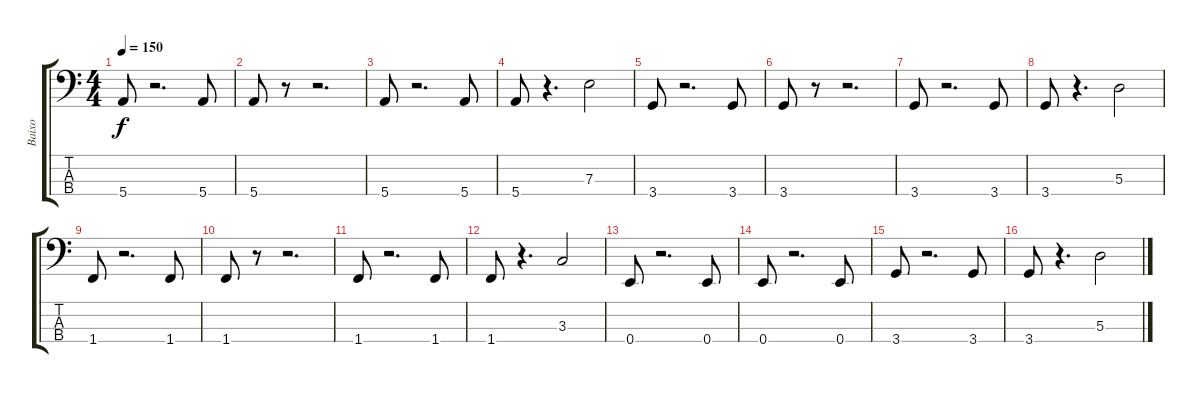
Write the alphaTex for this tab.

\track ("Baixo" "Baixo") {instrument electricbassfinger}
\staff {score tabs}
\tuning (G2 D2 A1 E1) {hide}
\ts (4 4)
\tempo 150
\clef f4
\ks c
5.4.8{dy f} r.2{d} 5.4.8 |
5.4.8 r.8 r.2{d} |
5.4.8 r.2{d} 5.4.8 |
5.4.8 r.4{d} 7.3.2 |
3.4.8 r.2{d} 3.4.8 |
3.4.8 r.8 r.2{d} |
3.4.8 r.2{d} 3.4.8 |
3.4.8 r.4{d} 5.3.2 |
1.4.8 r.2{d} 1.4.8 |
1.4.8 r.8 r.2{d} |
1.4.8 r.2{d} 1.4.8 |
1.4.8 r.4{d} 3.3.2 |
0.4.8 r.2{d} 0.4.8 |
0.4.8 r.2{d} 0.4.8 |
3.4.8 r.2{d} 3.4.8 |
3.4.8 r.4{d} 5.3.2
